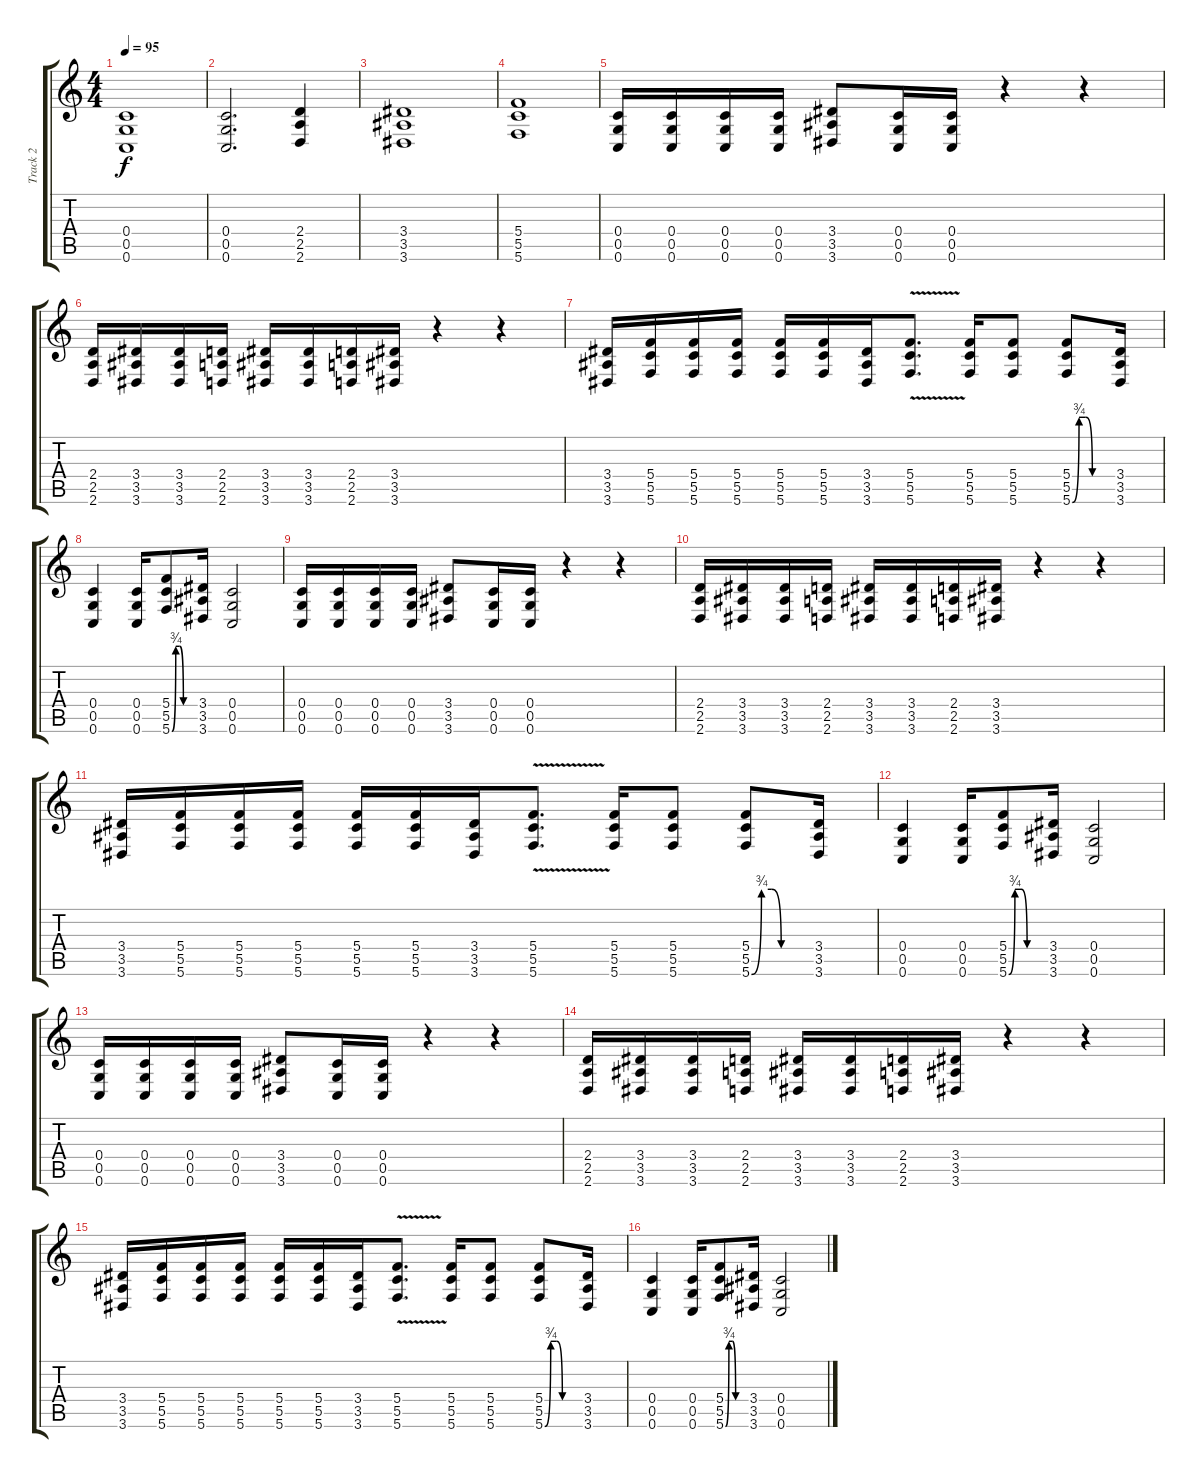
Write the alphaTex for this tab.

\track ("Track 2" "Track 2") {instrument overdrivenguitar}
\staff {score tabs}
\tuning (E4 C4 G3 C3 G2 C2) {hide}
\ts (4 4)
\tempo 95
\clef g2
\ks c
(0.4 0.5 0.6).1{dy f} |
(0.4 0.5 0.6).2{d} (2.4 2.5 2.6).4 |
(3.4 3.5 3.6).1 |
(5.4 5.5 5.6).1 |
(0.4 0.5 0.6).16 (0.4 0.5 0.6).16 (0.4 0.5 0.6).16 (0.4 0.5 0.6).16 (3.4 3.5 3.6).8 (0.4 0.5 0.6).16 (0.4 0.5 0.6).16 r.4 r.4 |
(2.4 2.5 2.6).16 (3.4 3.5 3.6).16 (3.4 3.5 3.6).16 (2.4 2.5 2.6).16 (3.4 3.5 3.6).16 (3.4 3.5 3.6).16 (2.4 2.5 2.6).16 (3.4 3.5 3.6).16 r.4 r.4 |
(3.4 3.5 3.6).16 (5.4 5.5 5.6).16 (5.4 5.5 5.6).16 (5.4 5.5 5.6).16 (5.4 5.5 5.6).16 (5.4 5.5 5.6).16 (3.4 3.5 3.6).16 (5.4 5.5 5.6{v}).8{d} (5.4 5.5 5.6).16 (5.4 5.5 5.6).8 (5.4 5.5 5.6{be (custom 0 0 10 3 20 3 30 0 60 0)}).8 (3.4 3.5 3.6).16 |
(0.4 0.5 0.6).4 (0.4 0.5 0.6).16 (5.4 5.5 5.6{be (custom 0 0 10 3 20 3 30 0 60 0)}).8 (3.4 3.5 3.6).16 (0.4 0.5 0.6).2 |
(0.4 0.5 0.6).16 (0.4 0.5 0.6).16 (0.4 0.5 0.6).16 (0.4 0.5 0.6).16 (3.4 3.5 3.6).8 (0.4 0.5 0.6).16 (0.4 0.5 0.6).16 r.4 r.4 |
(2.4 2.5 2.6).16 (3.4 3.5 3.6).16 (3.4 3.5 3.6).16 (2.4 2.5 2.6).16 (3.4 3.5 3.6).16 (3.4 3.5 3.6).16 (2.4 2.5 2.6).16 (3.4 3.5 3.6).16 r.4 r.4 |
(3.4 3.5 3.6).16 (5.4 5.5 5.6).16 (5.4 5.5 5.6).16 (5.4 5.5 5.6).16 (5.4 5.5 5.6).16 (5.4 5.5 5.6).16 (3.4 3.5 3.6).16 (5.4 5.5 5.6{v}).8{d} (5.4 5.5 5.6).16 (5.4 5.5 5.6).8 (5.4 5.5 5.6{be (custom 0 0 10 3 20 3 30 0 60 0)}).8 (3.4 3.5 3.6).16 |
(0.4 0.5 0.6).4 (0.4 0.5 0.6).16 (5.4 5.5 5.6{be (custom 0 0 10 3 20 3 30 0 60 0)}).8 (3.4 3.5 3.6).16 (0.4 0.5 0.6).2 |
(0.4 0.5 0.6).16 (0.4 0.5 0.6).16 (0.4 0.5 0.6).16 (0.4 0.5 0.6).16 (3.4 3.5 3.6).8 (0.4 0.5 0.6).16 (0.4 0.5 0.6).16 r.4 r.4 |
(2.4 2.5 2.6).16 (3.4 3.5 3.6).16 (3.4 3.5 3.6).16 (2.4 2.5 2.6).16 (3.4 3.5 3.6).16 (3.4 3.5 3.6).16 (2.4 2.5 2.6).16 (3.4 3.5 3.6).16 r.4 r.4 |
(3.4 3.5 3.6).16 (5.4 5.5 5.6).16 (5.4 5.5 5.6).16 (5.4 5.5 5.6).16 (5.4 5.5 5.6).16 (5.4 5.5 5.6).16 (3.4 3.5 3.6).16 (5.4 5.5 5.6{v}).8{d} (5.4 5.5 5.6).16 (5.4 5.5 5.6).8 (5.4 5.5 5.6{be (custom 0 0 10 3 20 3 30 0 60 0)}).8 (3.4 3.5 3.6).16 |
(0.4 0.5 0.6).4 (0.4 0.5 0.6).16 (5.4 5.5 5.6{be (custom 0 0 10 3 20 3 30 0 60 0)}).8 (3.4 3.5 3.6).16 (0.4 0.5 0.6).2
